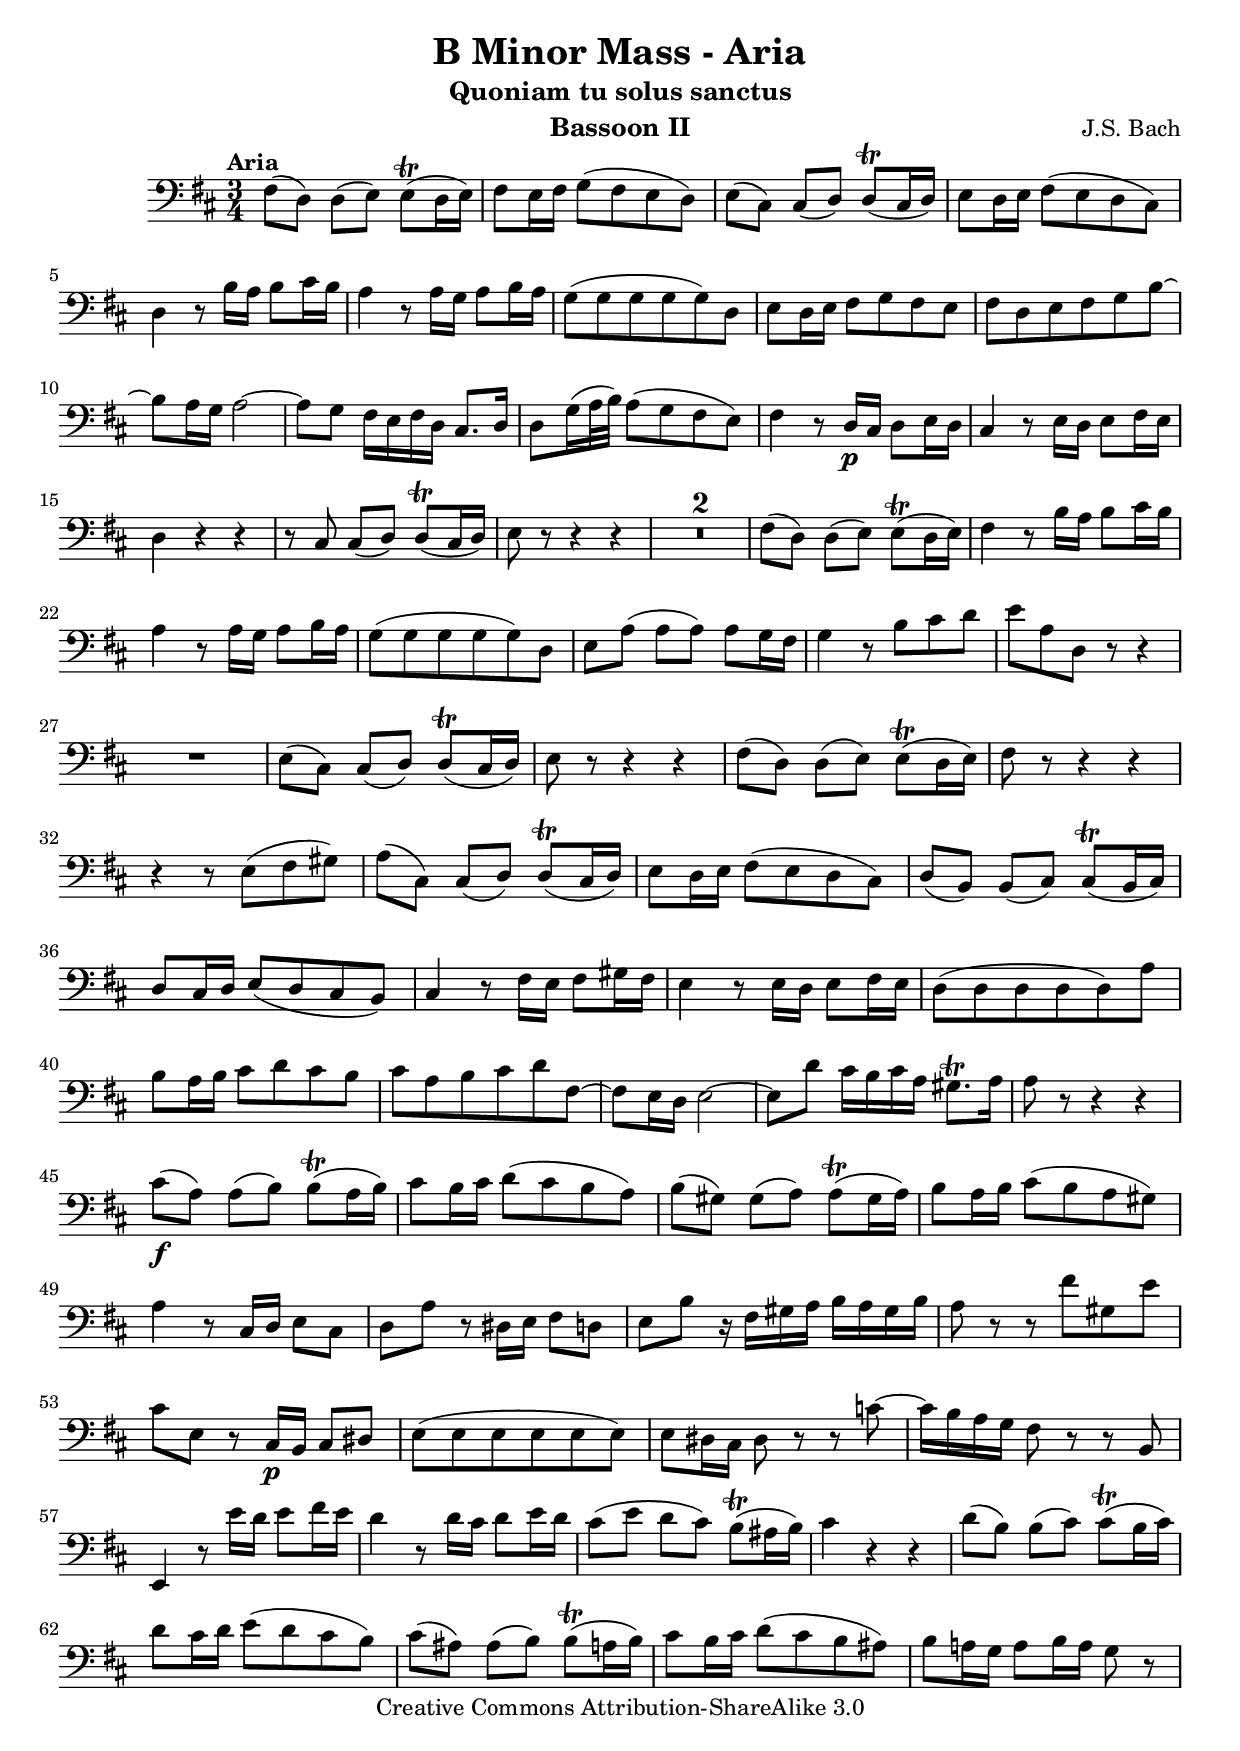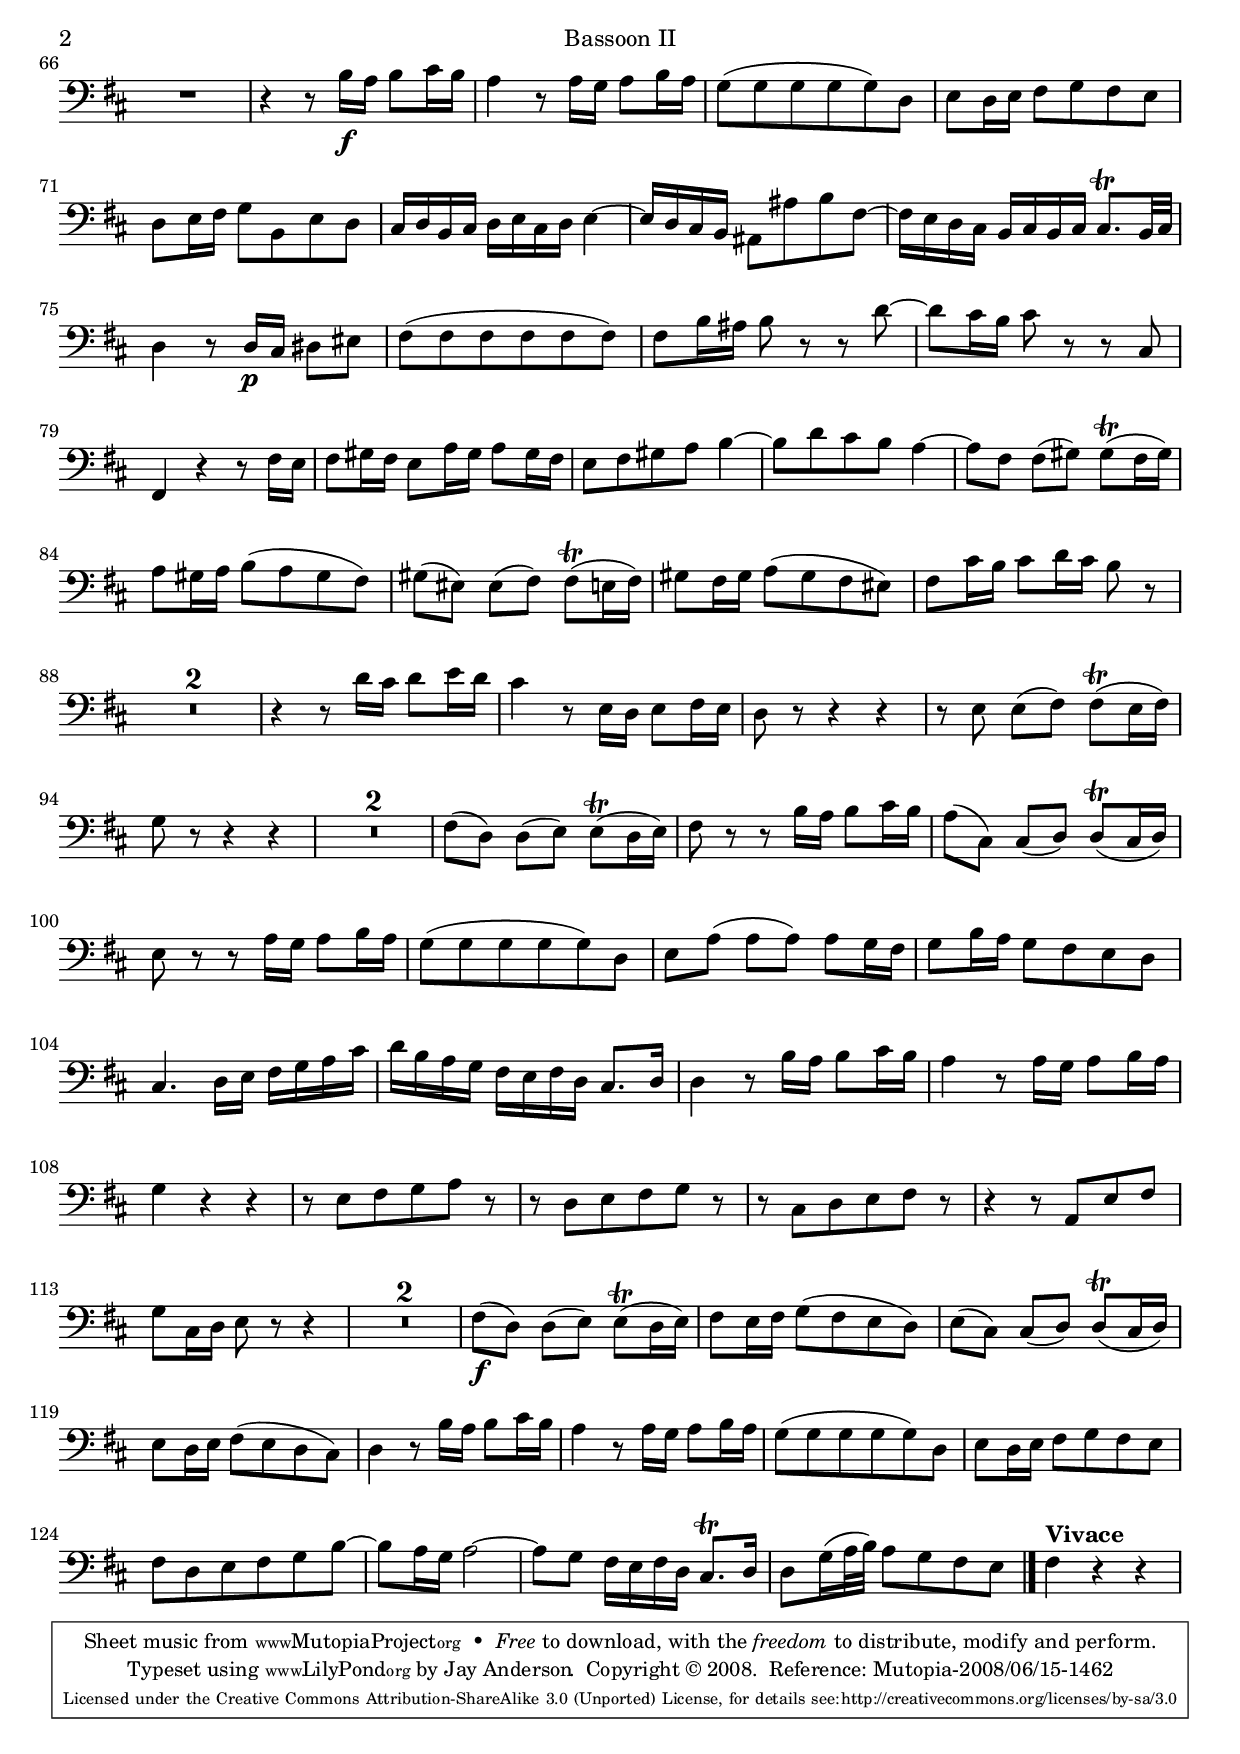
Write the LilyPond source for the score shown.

\version "2.13.13"

\include "defs.ily" 
\version "2.13.13"

bassoonTwoAria = \relative c
{
  \clef bass
  \key d \major
  fis8( d) d( e) e(\trill d16 e) |
  fis8 e16 fis g8( fis e d) |
  e( cis) cis( d) d(\trill cis16 d) |
  e8 d16 e fis8( e d cis) |
  d4 r8 b'16 a b8 cis16 b |
  a4 r8 a16 g a8 b16 a |
  g8( g g g g) d |
  e8 d16 e fis8 g fis e |
  fis d e fis g b~ |
  b a16 g a2~ |
  a8 g fis16 e fis d cis8. d16 |
  d8 g16( a32 b) a8( g fis e) |
  fis4 r8 d16\p cis d8 e16 d |
  cis4 r8 e16 d e8 fis16 e |
  d4 r r |
  r8 cis cis( d) d(\trill cis16 d) |
  e8 r r4 r |
  R2.*2 |
  fis8( d) d( e) e(\trill d16 e) |
  fis4 r8 b16 a b8 cis16 b |
  a4 r8 a16 g a8 b16 a |
  g8( g g g g) d |
  e a( a a) a g16 fis |
  g4 r8 b cis d |
  e a, d, r r4 |
  R2. |
  e8( cis) cis( d) d(\trill cis16 d) |
  e8 r r4 r |
  fis8( d) d( e) e(\trill d16 e) |
  fis8 r r4 r |
  r r8 e( fis gis) |
  a( cis,) cis( d) d(\trill cis16 d) |
  e8 d16 e fis8( e d cis) |
  d( b) b( cis) cis(\trill b16 cis) |
  d8 cis16 d e8( d cis b) |
  cis4 r8 fis16 e fis8 gis16 fis |
  e4 r8 e16 d e8 fis16 e |
  d8( d d d d) a' |
  b a16 b cis8 d cis b |
  cis a b cis d fis,~ |
  fis e16 d e2~ |
  e8 d' cis16 b cis a gis8.\trill a16 |
  a8 r r4 r |
  cis8(\f a) a( b) b( \trill a16 b) |
  cis8 b16 cis d8( cis b a) |
  b( gis) gis( a) a(\trill gis16 a) |
  b8 a16 b cis8( b a gis) |
  a4 r8 cis,16 d e8 cis |
  d a' r8 dis,16 e fis8 d |
  e b' r16 fis gis a b a gis b |
  a8 r r fis' gis, e' |
  cis e, r8 cis16\p b cis8 dis |
  e( e e e e e) |
  e dis16 cis dis8 r r c'~ |
  c16 b a g fis8 r r b, |
  e,4 r8 e''16 d e8 fis16 e |
  d4 r8 d16 cis d8 e16 d |
  cis8( e d cis) b(\trill ais16 b) |
  cis4 r r |
  d8( b) b( cis) cis(\trill b16 cis) |
  d8 cis16 d e8( d cis b) |
  cis( ais) ais( b) b(\trill a16 b) |
  cis8 b16 cis d8( cis b ais) |
  b8 a16 g a8 b16 a g8 r |
  R2. |
  r4 r8 b16\f a b8 cis16 b |
  a4 r8 a16 g a8 b16 a |
  g8( g g g g) d |
  e8 d16 e fis8 g fis e |
  d8 e16 fis g8 b, e d |
  cis16 d b cis d e cis d e4~ |
  e16 d cis b ais8 ais' b fis~ |
  fis16 e d cis b cis b cis cis8.\trill b32 cis |
  d4 r8 d16\p cis dis8 eis |
  fis( fis fis fis fis fis) |
  fis b16 ais b8 r r d~ |
  d cis16 b cis8 r r cis, |
  fis,4 r r8 fis'16 e |
  fis8 gis16 fis e8 a16 gis a8 gis16 fis |
  e8 fis gis a b4~ |
  b8 d cis b a4~ |
  a8 fis fis( gis) gis(\trill fis16 gis) |
  a8 gis16 a b8( a gis fis) |
  gis( eis) eis( fis) fis(\trill e16 fis) |
  gis8 fis16 gis a8( gis fis eis) |
  fis8 cis'16 b cis8 d16 cis b8 r |
  R2.*2 |
  r4 r8 d16 cis d8 e16 d |
  cis4 r8 e,16 d e8 fis16 e |
  d8 r r4 r |
  r8 e e( fis) fis(\trill e16 fis) |
  g8 r r4 r |
  R2.*2 |
  fis8( d) d( e) e(\trill d16 e) |
  fis8 r r b16 a b8 cis16 b |
  a8( cis,) cis( d) d(\trill cis16 d) |
  e8 r r a16 g a8 b16 a |
  g8( g g g g) d |
  e a( a a) a g16 fis |
  g8 b16 a g8 fis e d |
  cis4. d16 e fis g a cis |
  d b a g fis e fis d cis8. d16 |
  d4 r8 b'16 a b8 cis16 b |
  a4 r8 a16 g a8 b16 a |
  g4 r r |
  r8 e fis g a r |
  r d, e fis g r |
  r cis, d e fis r |
  r4 r8 a, e' fis |
  g cis,16 d e8 r r4 |
  R2.*2 |
  fis8(\f d) d( e) e(\trill d16 e) |
  fis8 e16 fis g8( fis e d) |
  e( cis) cis( d) d(\trill cis16 d) |
  e8 d16 e fis8( e d cis) |
  d4 r8 b'16 a b8 cis16 b |
  a4 r8 a16 g a8 b16 a |
  g8( g g g g) d |
  e8 d16 e fis8 g fis e |
  fis d e fis g b~ |
  b a16 g a2~ |
  a8 g fis16 e fis d cis8.\trill d16 |
  d8 g16( a32 b) a8 g fis e |

  %vivace
  fis4 r r |
}

 

instrument = "Bassoon II"

notes = \bassoonTwoAria

\version "2.13.13"

\include "defs.ily"

\book
{
  \include "header.ily"
  \score
  {
    \new Staff
    {
      << \notes \outlineAria >>
    }
  }
}



